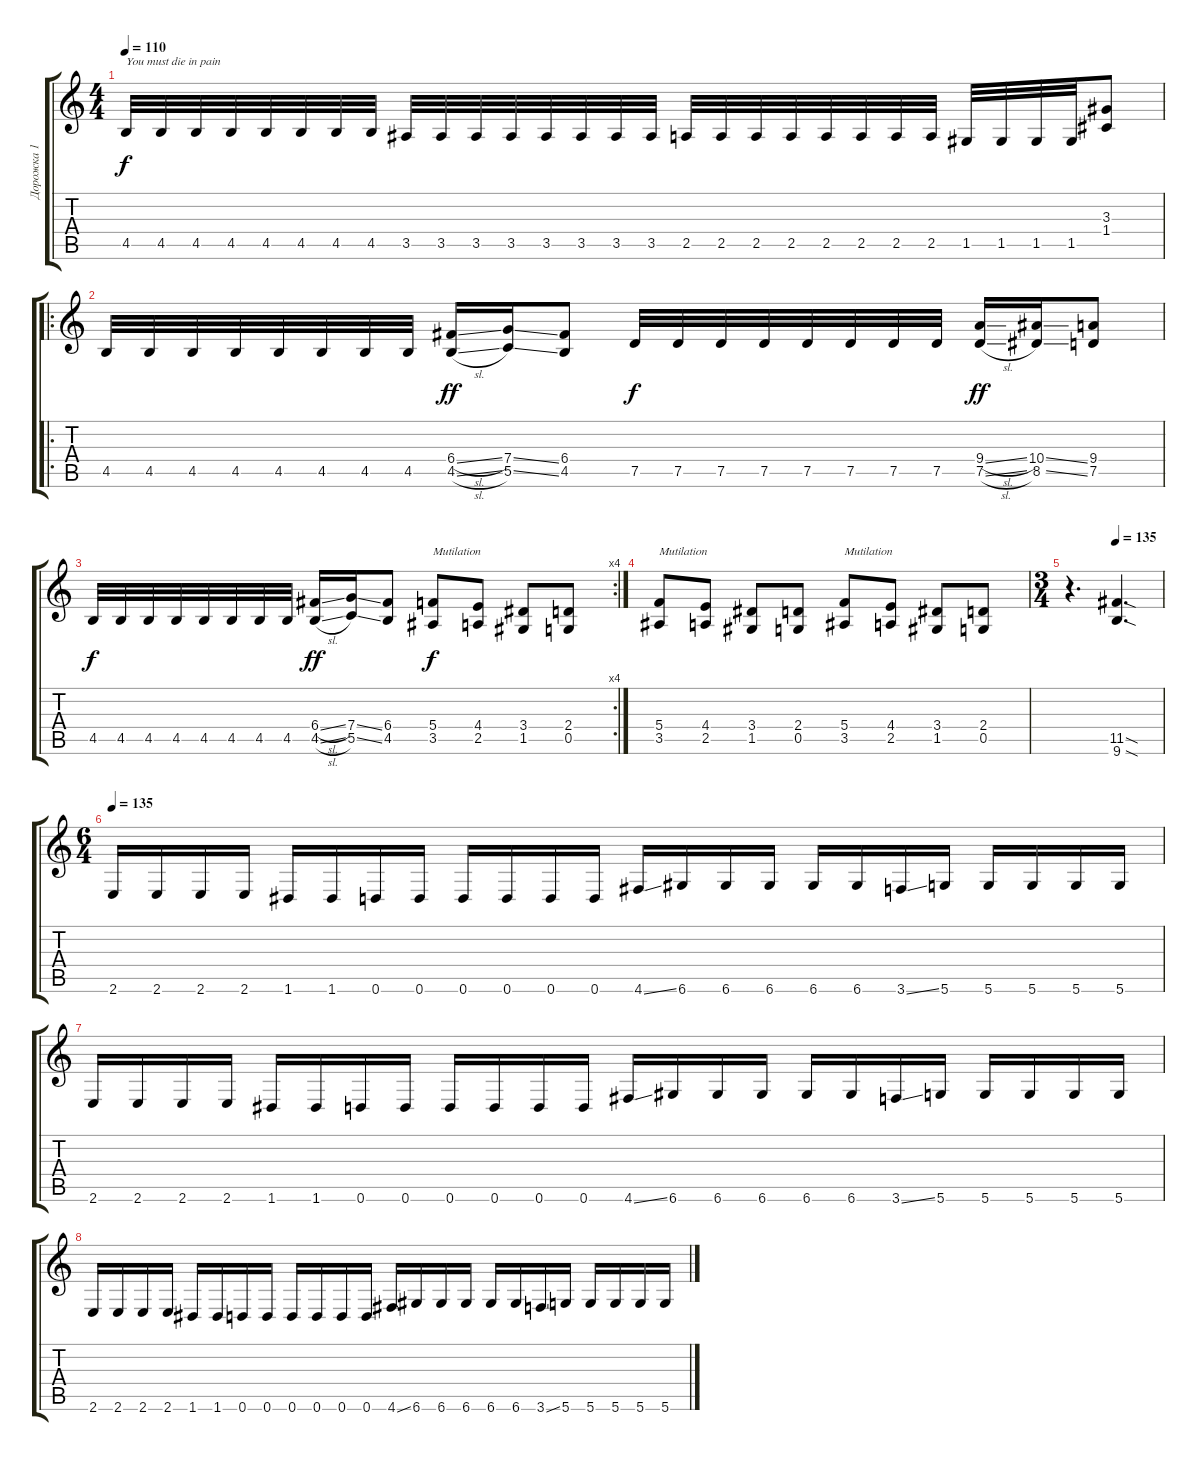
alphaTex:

\track ("Дорожка 1" "Дорожка 1") {instrument distortionguitar}
\staff {score tabs}
\tuning (D4 A3 F3 C3 G2 D2) {hide}
\ts (4 4)
\tempo 110
\clef g2
\ks c
4.5.32{txt "You must die in pain" dy f} 4.5.32 4.5.32 4.5.32 4.5.32 4.5.32 4.5.32 4.5.32 3.5.32 3.5.32 3.5.32 3.5.32 3.5.32 3.5.32 3.5.32 3.5.32 2.5.32 2.5.32 2.5.32 2.5.32 2.5.32 2.5.32 2.5.32 2.5.32 1.5.32 1.5.32 1.5.32 1.5.32 (3.3 1.4).8 |
\ro
4.5.32 4.5.32 4.5.32 4.5.32 4.5.32 4.5.32 4.5.32 4.5.32 (6.4{sl} 4.5{sl}).16{dy ff} (7.4{ss} 5.5{ss}).16 (6.4 4.5).8 7.5.32{dy f} 7.5.32 7.5.32 7.5.32 7.5.32 7.5.32 7.5.32 7.5.32 (9.4{sl} 7.5{sl}).16{dy ff} (10.4{ss} 8.5{ss}).16 (9.4 7.5).8 |
\rc 4
4.5.32{dy f} 4.5.32 4.5.32 4.5.32 4.5.32 4.5.32 4.5.32 4.5.32 (6.4{sl} 4.5{sl}).16{dy ff} (7.4{ss} 5.5{ss}).16 (6.4 4.5).8 (5.4 3.5).8{txt "Mutilation" dy f} (4.4 2.5).8 (3.4 1.5).8 (2.4 0.5).8 |
(5.4 3.5).8{txt "Mutilation"} (4.4 2.5).8 (3.4 1.5).8 (2.4 0.5).8 (5.4 3.5).8{txt "Mutilation"} (4.4 2.5).8 (3.4 1.5).8 (2.4 0.5).8 |
\ts (3 4)
\tempo (135 0.5)
r.4{d} (11.5{sod} 9.6{sod}).4{d} |
\ts (6 4)
\tempo 135
2.6.16 2.6.16 2.6.16 2.6.16 1.6.16 1.6.16 0.6.16 0.6.16 0.6.16 0.6.16 0.6.16 0.6.16 4.6{ss}.16 6.6.16 6.6.16 6.6.16 6.6.16 6.6.16 3.6{ss}.16 5.6.16 5.6.16 5.6.16 5.6.16 5.6.16 |
2.6.16 2.6.16 2.6.16 2.6.16 1.6.16 1.6.16 0.6.16 0.6.16 0.6.16 0.6.16 0.6.16 0.6.16 4.6{ss}.16 6.6.16 6.6.16 6.6.16 6.6.16 6.6.16 3.6{ss}.16 5.6.16 5.6.16 5.6.16 5.6.16 5.6.16 |
2.6.16 2.6.16 2.6.16 2.6.16 1.6.16 1.6.16 0.6.16 0.6.16 0.6.16 0.6.16 0.6.16 0.6.16 4.6{ss}.16 6.6.16 6.6.16 6.6.16 6.6.16 6.6.16 3.6{ss}.16 5.6.16 5.6.16 5.6.16 5.6.16 5.6.16
